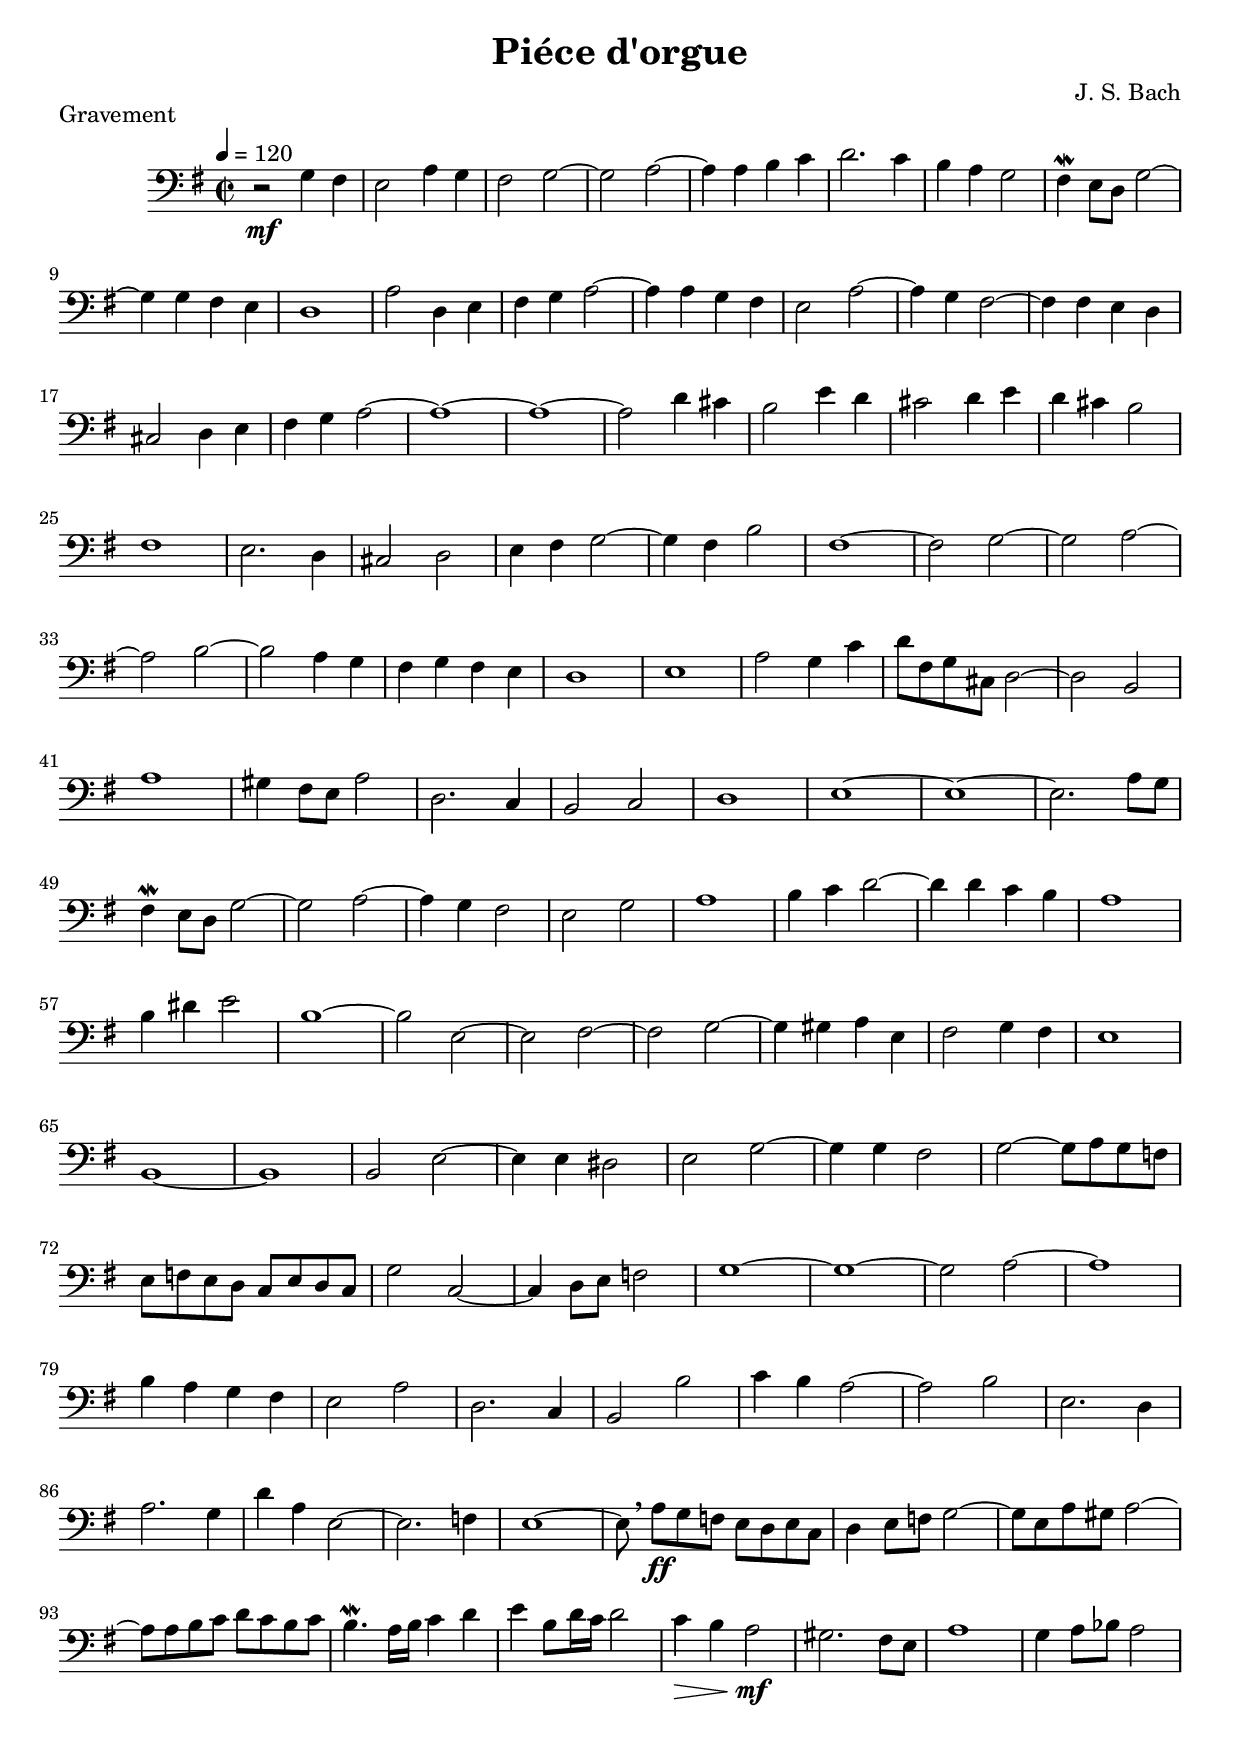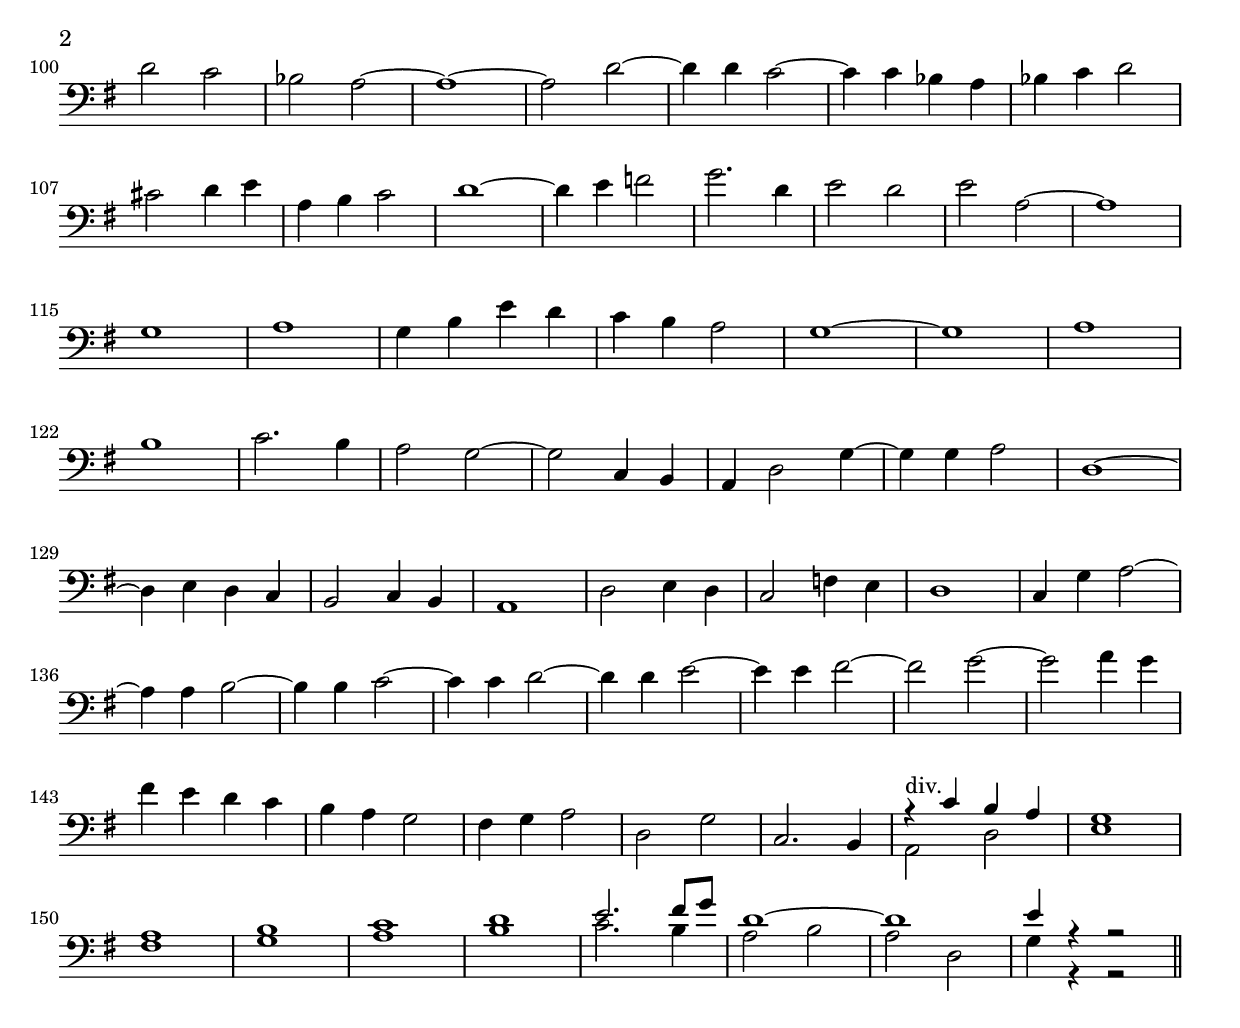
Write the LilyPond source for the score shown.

\version "2.22.1"
\version "2.22.1"

% all slurs mine

cello = \relative g {
  % page 1
  r2\mf g4 fis | e2 a4 g | fis2 g~ | 2 a~ | 4 a b c | d2. c4 | b a g2 | fis4\mordent e8 d g2~ | \break
  4 g fis e | d1 | a'2 d,4 e | fis g a2~ | 4 a g fis | e2 a~ | 4 g fis2~ | 4 fis e d | \break
  cis2 d4 e | fis g a2~ | 1~ | 1~ | 2 d4 cis | b2 e4 d | cis2 d4 e | d cis b2 | \break
  fis1 | e2. d4 | cis2 d | e4 fis g2~ | 4 fis b2 | fis1~ | 2 g~ | 2 a~ | \break
  2 b~ | 2 a4 g | fis g fis e | d1 | e | a2 g4 c | d8 fis, g cis, d2~ | 2 b | \break

  % page 2
  a'1 | gis4 fis8 e a2 | d,2. c4 | b2 c | d1 | e~ | 1~ | 2. a8 g | \break
  fis4\mordent e8 d g2~ | 2 a~ | 4 g fis2 | e g | a1 | b4 c d2~ | 4 d c b | a1 | \break
  b4 dis e2 | b1~ | 2 e,~ | 2 fis~ | 2 g~ | 4 gis a e | fis2 g4 fis | e1 | \break
  b1~ | 1 | 2 e~ | 4 e dis2 | e g~ | 4 g fis2 | g~ 8 a g f | \break
  e f e d c e d c | g'2 c,~ | 4 d8 e f2 | g1~ | 1~ | 2 a~ | 1 | \break

  % page 3
  b4 a g fis | e2 a | d,2. c4 | b2 b' | c4 b a2~ | 2 b | e,2. d4 | \break
  a'2. g4 | d' a e2~ | 2. f4 | e1~ | 8\breathe a\ff g f e d e c | d4 e8 f g2~ | 8 e a gis a2~ | \break
  8 a b c d c b c | b4.\mordent a16 b c4 d | e b8 d16 c d2 | c4\> b a2\mf | gis2. fis8 e | a1 | g4 a8 bes a2 | \break
  d c | bes a~ | 1~ | 2 d~ | 4 d c2~ | 4 c bes a | bes c d2 | \break
  cis d4 e | a, b c2 | d1~ | 4 e f2 | g2. d4 | e2 d | e a,~ | 1 | \break

  % page 4
  g | a | g4 b e d | c b a2 | g1~ | 1 | a | \break
  b | c2. b4 | a2 g~ | 2 c,4 b | a d2 g4~ | 4 g a2 | d,1~ | \break
  4 e d c | b2 c4 b | a1 | d2 e4 d | c2 f4 e | d1 | c4 g' a2~ | \break
  4 a b2~ | 4 b c2~ | 4 c d2~ 4 d e2~ | 4 e fis2~ | fis g2~ | 2 a4 g | \break
  fis e d c | b a g2 | fis4 g a2 | d, g | c,2. b4 |
  \voices "vc",2 <<
    {
      \voiceTwo a2 d | e1 | \break
      fis | g | a | b | c2. b4 | a2 b | a d, | g4 r r2 \bar "||"
    }
    \\
    {
      \voiceOne r4^"div." c b a | g1 | \break
      a | b | c | d | e2. fis8 g | d1~ | 1 | e4 r r2 \bar "||"
    }
  >>

  % page 5
}


\header {
  title = "Piéce d'orgue"
  composer = "J. S. Bach"
}

\score {
  \header {
    piece = "Gravement"
  }
  \new Staff \with {midiInstrument = "cello"} {
    \tempo 4=120
    \clef "bass"
    \time 2/2
    \key g \major
    \new Voice = "cello0" { \cello }
  }

  \layout {}
}

\score {
  <<
    \new Staff \with {midiInstrument = "cello"} {
      \tempo 4=120
      \clef "bass"
      \time 2/2
      \key g \major

      \new Voice { \cello }
    }
    \new Staff \with {midiInstrument = "cello"} {
      \tempo 4=120
      \clef "bass"
      \time 2/2
      \key g \major

      \new Voice { \cello }
    }
  >>

  \midi {}
}
